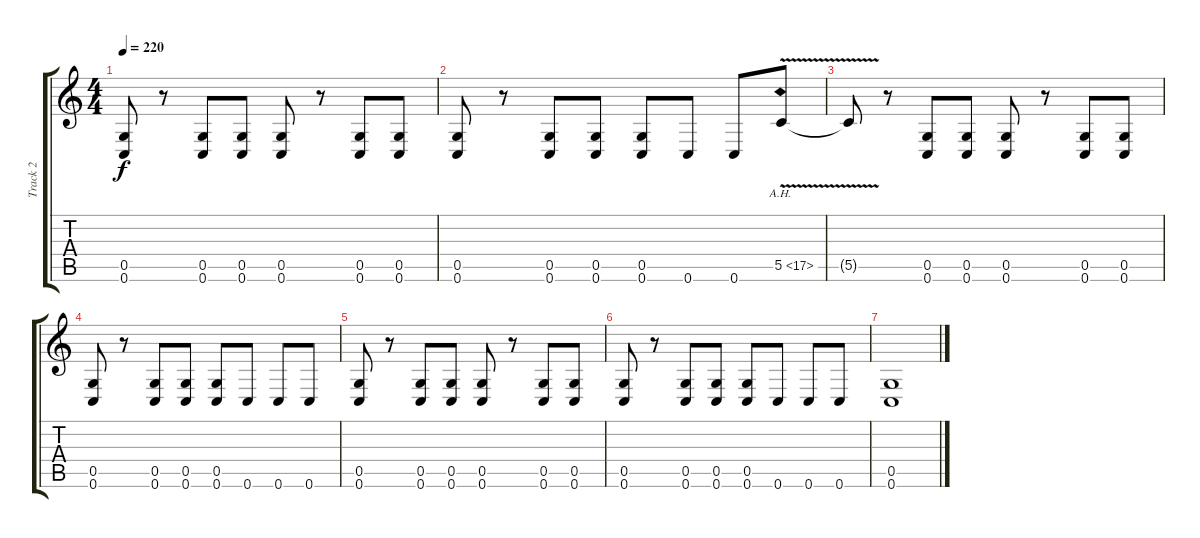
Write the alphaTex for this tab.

\track ("Track 2" "Track 2") {instrument distortionguitar}
\staff {score tabs}
\tuning (D4 A3 F3 C3 G2 C2) {hide}
\ts (4 4)
\tempo 220
\clef g2
\ks c
(0.5 0.6).8{dy f} r.8 (0.5 0.6).8 (0.5 0.6).8 (0.5 0.6).8 r.8 (0.5 0.6).8 (0.5 0.6).8 |
(0.5 0.6).8 r.8 (0.5 0.6).8 (0.5 0.6).8 (0.5 0.6).8 0.6.8 0.6.8 5.5{ah 12 v}.8 |
5.5{t}.8 r.8 (0.5 0.6).8 (0.5 0.6).8 (0.5 0.6).8 r.8 (0.5 0.6).8 (0.5 0.6).8 |
(0.5 0.6).8 r.8 (0.5 0.6).8 (0.5 0.6).8 (0.5 0.6).8 0.6.8 0.6.8 0.6.8 |
(0.5 0.6).8 r.8 (0.5 0.6).8 (0.5 0.6).8 (0.5 0.6).8 r.8 (0.5 0.6).8 (0.5 0.6).8 |
(0.5 0.6).8 r.8 (0.5 0.6).8 (0.5 0.6).8 (0.5 0.6).8 0.6.8 0.6.8 0.6.8 |
(0.5 0.6).1
